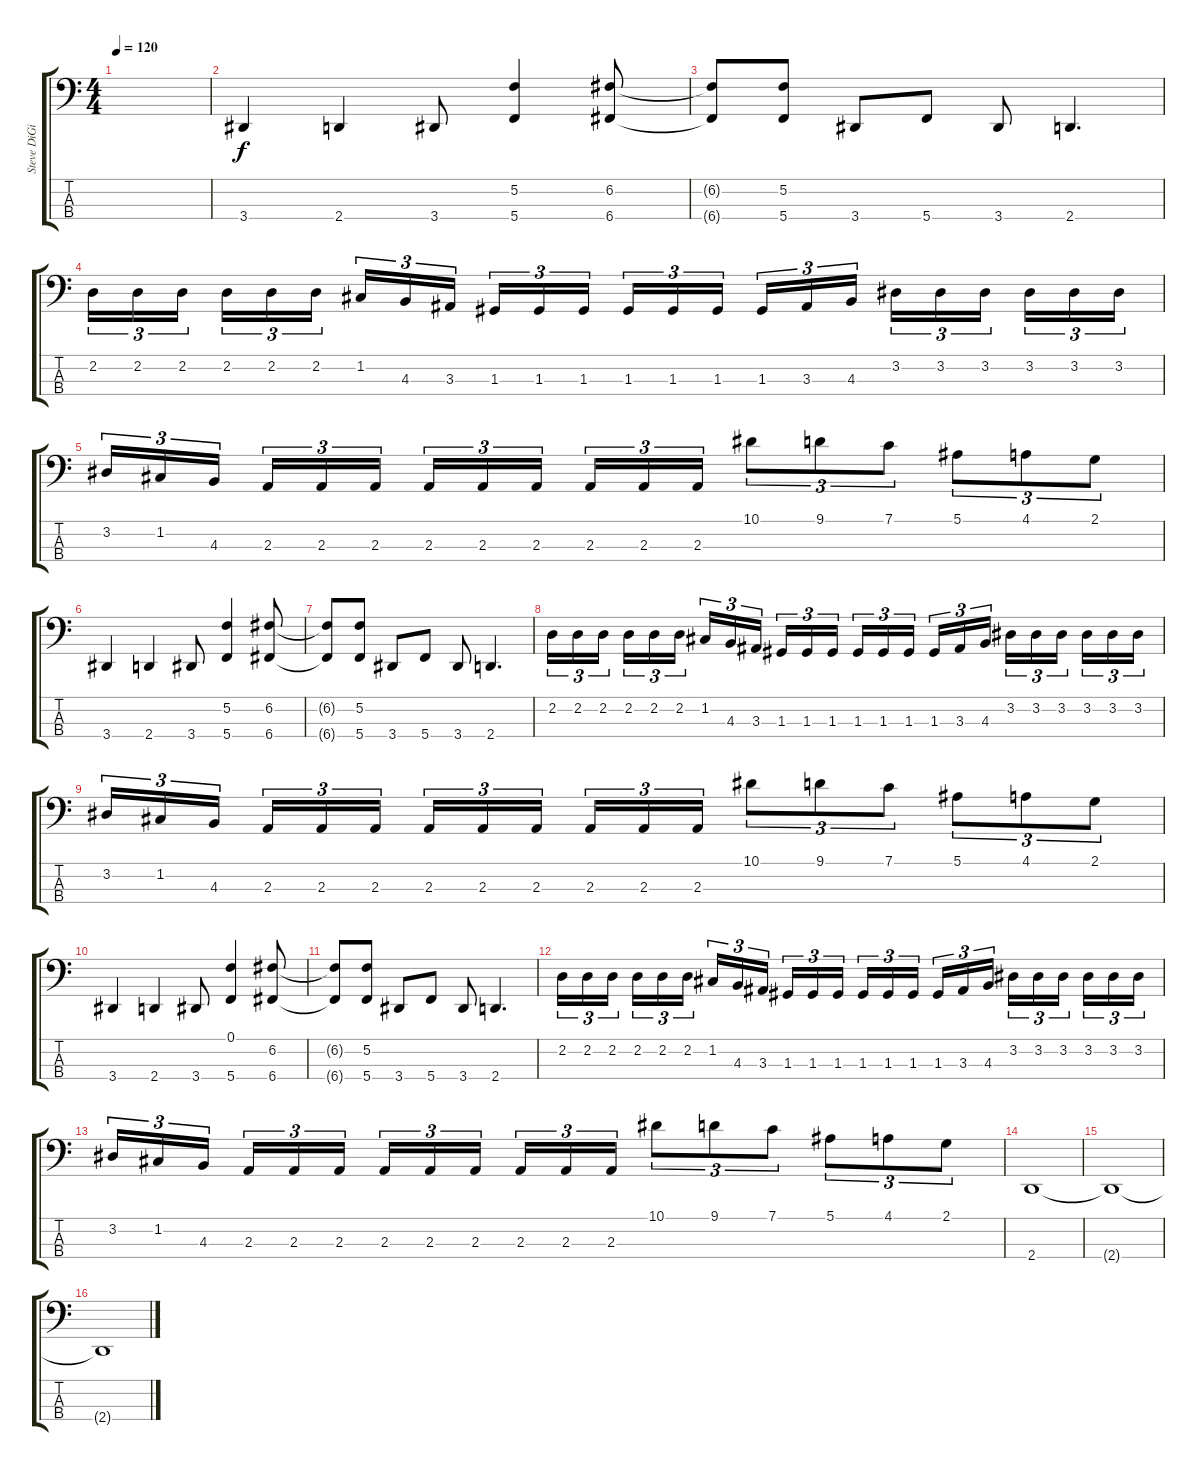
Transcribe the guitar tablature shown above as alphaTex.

\track ("Steve DiGiorgio" "Steve DiGi") {instrument fretlessbass}
\staff {score tabs}
\tuning (F2 C2 G1 C1) {hide}
\ts (4 4)
\tempo 120
\clef f4
\ks c
|
3.4.4 2.4.4 3.4.8 (5.2 5.4).4 (6.2 6.4).8 |
(6.2{t} 6.4{t}).8 (5.2 5.4).8 3.4.8 5.4.8 3.4.8 2.4.4{d} |
2.2.16{tu (3 2)} 2.2.16{tu (3 2)} 2.2.16{tu (3 2) beam splitsecondary} 2.2.16{tu (3 2)} 2.2.16{tu (3 2)} 2.2.16{tu (3 2)} 1.2.16{tu (3 2)} 4.3.16{tu (3 2)} 3.3.16{tu (3 2) beam splitsecondary} 1.3.16{tu (3 2)} 1.3.16{tu (3 2)} 1.3.16{tu (3 2)} 1.3.16{tu (3 2)} 1.3.16{tu (3 2)} 1.3.16{tu (3 2) beam splitsecondary} 1.3.16{tu (3 2)} 3.3.16{tu (3 2)} 4.3.16{tu (3 2)} 3.2.16{tu (3 2)} 3.2.16{tu (3 2)} 3.2.16{tu (3 2) beam splitsecondary} 3.2.16{tu (3 2)} 3.2.16{tu (3 2)} 3.2.16{tu (3 2)} |
3.2.16{tu (3 2)} 1.2.16{tu (3 2)} 4.3.16{tu (3 2) beam splitsecondary} 2.3.16{tu (3 2)} 2.3.16{tu (3 2)} 2.3.16{tu (3 2)} 2.3.16{tu (3 2)} 2.3.16{tu (3 2)} 2.3.16{tu (3 2) beam splitsecondary} 2.3.16{tu (3 2)} 2.3.16{tu (3 2)} 2.3.16{tu (3 2)} 10.1.8{tu (3 2)} 9.1.8{tu (3 2)} 7.1.8{tu (3 2)} 5.1.8{tu (3 2)} 4.1.8{tu (3 2)} 2.1.8{tu (3 2)} |
3.4.4 2.4.4 3.4.8 (5.2 5.4).4 (6.2 6.4).8 |
(6.2{t} 6.4{t}).8 (5.2 5.4).8 3.4.8 5.4.8 3.4.8 2.4.4{d} |
2.2.16{tu (3 2)} 2.2.16{tu (3 2)} 2.2.16{tu (3 2) beam splitsecondary} 2.2.16{tu (3 2)} 2.2.16{tu (3 2)} 2.2.16{tu (3 2)} 1.2.16{tu (3 2)} 4.3.16{tu (3 2)} 3.3.16{tu (3 2) beam splitsecondary} 1.3.16{tu (3 2)} 1.3.16{tu (3 2)} 1.3.16{tu (3 2)} 1.3.16{tu (3 2)} 1.3.16{tu (3 2)} 1.3.16{tu (3 2) beam splitsecondary} 1.3.16{tu (3 2)} 3.3.16{tu (3 2)} 4.3.16{tu (3 2)} 3.2.16{tu (3 2)} 3.2.16{tu (3 2)} 3.2.16{tu (3 2) beam splitsecondary} 3.2.16{tu (3 2)} 3.2.16{tu (3 2)} 3.2.16{tu (3 2)} |
3.2.16{tu (3 2)} 1.2.16{tu (3 2)} 4.3.16{tu (3 2) beam splitsecondary} 2.3.16{tu (3 2)} 2.3.16{tu (3 2)} 2.3.16{tu (3 2)} 2.3.16{tu (3 2)} 2.3.16{tu (3 2)} 2.3.16{tu (3 2) beam splitsecondary} 2.3.16{tu (3 2)} 2.3.16{tu (3 2)} 2.3.16{tu (3 2)} 10.1.8{tu (3 2)} 9.1.8{tu (3 2)} 7.1.8{tu (3 2)} 5.1.8{tu (3 2)} 4.1.8{tu (3 2)} 2.1.8{tu (3 2)} |
3.4.4 2.4.4 3.4.8 (0.1 5.4).4 (6.2 6.4).8 |
(6.2{t} 6.4{t}).8 (5.2 5.4).8 3.4.8 5.4.8 3.4.8 2.4.4{d} |
2.2.16{tu (3 2)} 2.2.16{tu (3 2)} 2.2.16{tu (3 2) beam splitsecondary} 2.2.16{tu (3 2)} 2.2.16{tu (3 2)} 2.2.16{tu (3 2)} 1.2.16{tu (3 2)} 4.3.16{tu (3 2)} 3.3.16{tu (3 2) beam splitsecondary} 1.3.16{tu (3 2)} 1.3.16{tu (3 2)} 1.3.16{tu (3 2)} 1.3.16{tu (3 2)} 1.3.16{tu (3 2)} 1.3.16{tu (3 2) beam splitsecondary} 1.3.16{tu (3 2)} 3.3.16{tu (3 2)} 4.3.16{tu (3 2)} 3.2.16{tu (3 2)} 3.2.16{tu (3 2)} 3.2.16{tu (3 2) beam splitsecondary} 3.2.16{tu (3 2)} 3.2.16{tu (3 2)} 3.2.16{tu (3 2)} |
3.2.16{tu (3 2)} 1.2.16{tu (3 2)} 4.3.16{tu (3 2) beam splitsecondary} 2.3.16{tu (3 2)} 2.3.16{tu (3 2)} 2.3.16{tu (3 2)} 2.3.16{tu (3 2)} 2.3.16{tu (3 2)} 2.3.16{tu (3 2) beam splitsecondary} 2.3.16{tu (3 2)} 2.3.16{tu (3 2)} 2.3.16{tu (3 2)} 10.1.8{tu (3 2)} 9.1.8{tu (3 2)} 7.1.8{tu (3 2)} 5.1.8{tu (3 2)} 4.1.8{tu (3 2)} 2.1.8{tu (3 2)} |
2.4.1 |
2.4{t}.1 |
2.4{t}.1
